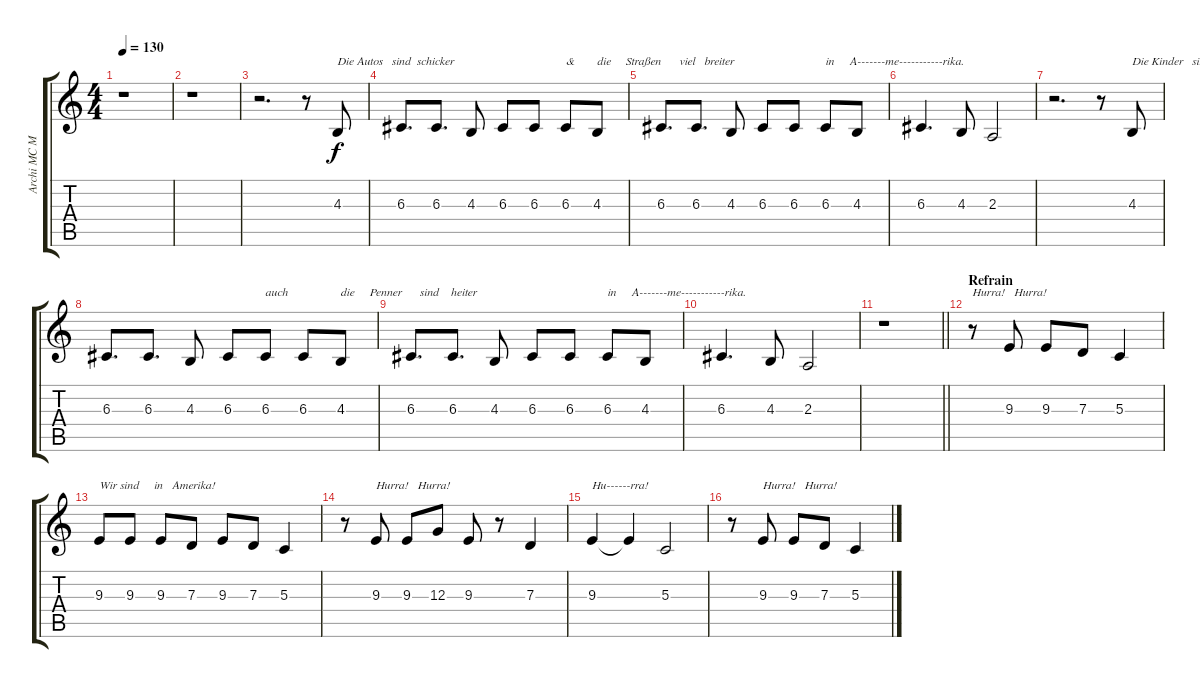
\track ("Archi MC Motherfucka Alert" "Archi MC M") {instrument sopranosax}
\staff {score tabs}
\tuning (E4 B3 G3 D3 A2 E2) {hide}
\ts (4 4)
\tempo 130
\clef g2
\ks c
r.1{dy f} |
r.1 |
r.2{d} r.8 4.3.8{txt "Die Autos   sind  schicker"} |
6.3.8{d} 6.3.8{d} 4.3.8 6.3.8 6.3.8 6.3.8{txt "&"} 4.3.8{txt "die     Straßen      viel   breiter"} |
6.3.8{d} 6.3.8{d} 4.3.8 6.3.8 6.3.8 6.3.8{txt "in     A-------me-----------rika."} 4.3.8 |
6.3.4{d} 4.3.8 2.3.2 |
r.2{d} r.8 4.3.8{txt "Die Kinder   sind    dicker"} |
6.3.8{d} 6.3.8{d} 4.3.8 6.3.8 6.3.8{txt "auch"} 6.3.8 4.3.8{txt "die     Penner      sind    heiter"} |
6.3.8{d} 6.3.8{d} 4.3.8 6.3.8 6.3.8 6.3.8{txt "in     A-------me-----------rika."} 4.3.8 |
6.3.4{d} 4.3.8 2.3.2 |
\barLineRight lightlight
r.1 |
\section ("" "Refrain")
r.8{txt "Hurra!   Hurra!"} 9.3.8 9.3.8 7.3.8 5.3.4 |
9.3.8{txt "Wir sind     in   Amerika!"} 9.3.8 9.3.8 7.3.8 9.3.8 7.3.8 5.3.4 |
r.8 9.3.8{txt "Hurra!   Hurra!"} 9.3.8 12.3.8 9.3.8 r.8 7.3.4 |
9.3.4{txt "Hu------rra!"} 9.3{t}.4 5.3.2 |
r.8 9.3.8{txt "Hurra!   Hurra!"} 9.3.8 7.3.8 5.3.4
